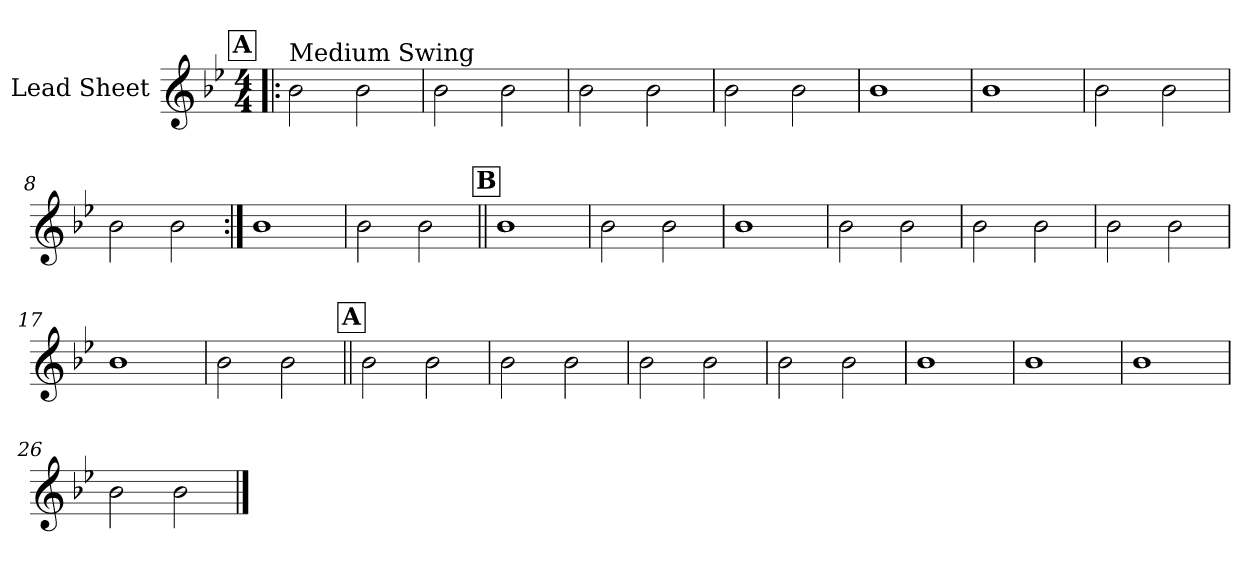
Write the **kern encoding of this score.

**kern
*part1
*staff1
*I"Lead Sheet
*clefG2
*k[b-e-]
*B-:
*M4/4
!!LO:REH:place=s1:a:fs=14:t=A
=1!|:
!LO:TX:a:t=Medium Swing
2b-\
2b-\
=2
2b-\
2b-\
=3
2b-\
2b-\
=4
2b-\
2b-\
!!LO:LB:g=z
=5
1b-
=6
1b-
=7
2b-\
2b-\
=8
2b-\
2b-\
!!LO:LB:g=z
=9:|!
1b-
=10
2b-\
2b-\
!!LO:LB:g=z
!!LO:REH:place=s1:a:fs=14:t=B
=11||
1b-
=12
2b-\
2b-\
=13
1b-
=14
2b-\
2b-\
!!LO:LB:g=z
=15
2b-\
2b-\
=16
2b-\
2b-\
=17
1b-
=18
2b-\
2b-\
!!LO:LB:g=z
!!LO:REH:place=s1:a:fs=14:t=A
=19||
2b-\
2b-\
=20
2b-\
2b-\
=21
2b-\
2b-\
=22
2b-\
2b-\
!!LO:LB:g=z
=23
1b-
=24
1b-
=25
1b-
=26
2b-\
2b-\
==
*-
